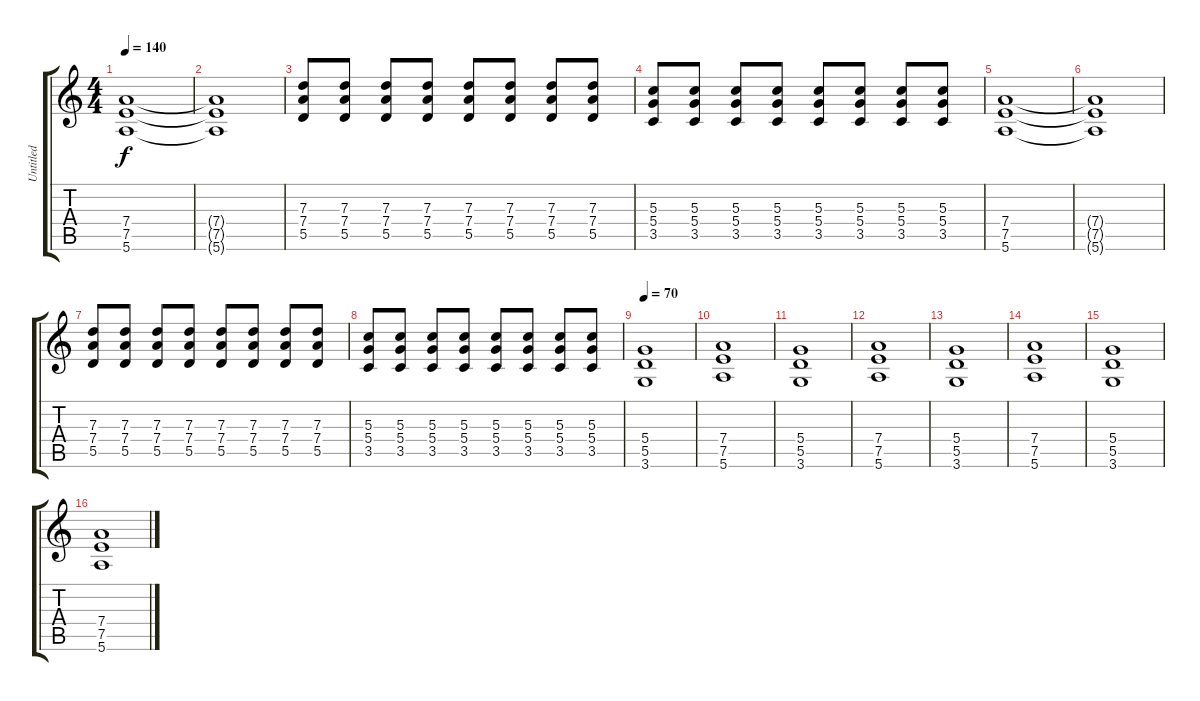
\track ("Untitled" "Untitled") {instrument overdrivenguitar}
\staff {score tabs}
\tuning (E4 B3 G3 D3 A2 E2) {hide}
\ts (4 4)
\tempo 140
\clef g2
\ks c
(7.4 7.5 5.6).1{dy f} |
(7.4{t} 7.5{t} 5.6{t}).1 |
(7.3 7.4 5.5).8 (7.3 7.4 5.5).8 (7.3 7.4 5.5).8 (7.3 7.4 5.5).8 (7.3 7.4 5.5).8 (7.3 7.4 5.5).8 (7.3 7.4 5.5).8 (7.3 7.4 5.5).8 |
(5.3 5.4 3.5).8 (5.3 5.4 3.5).8 (5.3 5.4 3.5).8 (5.3 5.4 3.5).8 (5.3 5.4 3.5).8 (5.3 5.4 3.5).8 (5.3 5.4 3.5).8 (5.3 5.4 3.5).8 |
(7.4 7.5 5.6).1 |
(7.4{t} 7.5{t} 5.6{t}).1 |
(7.3 7.4 5.5).8 (7.3 7.4 5.5).8 (7.3 7.4 5.5).8 (7.3 7.4 5.5).8 (7.3 7.4 5.5).8 (7.3 7.4 5.5).8 (7.3 7.4 5.5).8 (7.3 7.4 5.5).8 |
(5.3 5.4 3.5).8 (5.3 5.4 3.5).8 (5.3 5.4 3.5).8 (5.3 5.4 3.5).8 (5.3 5.4 3.5).8 (5.3 5.4 3.5).8 (5.3 5.4 3.5).8 (5.3 5.4 3.5).8 |
\tempo 70
(5.4 5.5 3.6).1 |
(7.4 7.5 5.6).1 |
(5.4 5.5 3.6).1 |
(7.4 7.5 5.6).1 |
(5.4 5.5 3.6).1 |
(7.4 7.5 5.6).1 |
(5.4 5.5 3.6).1 |
(7.4 7.5 5.6).1
